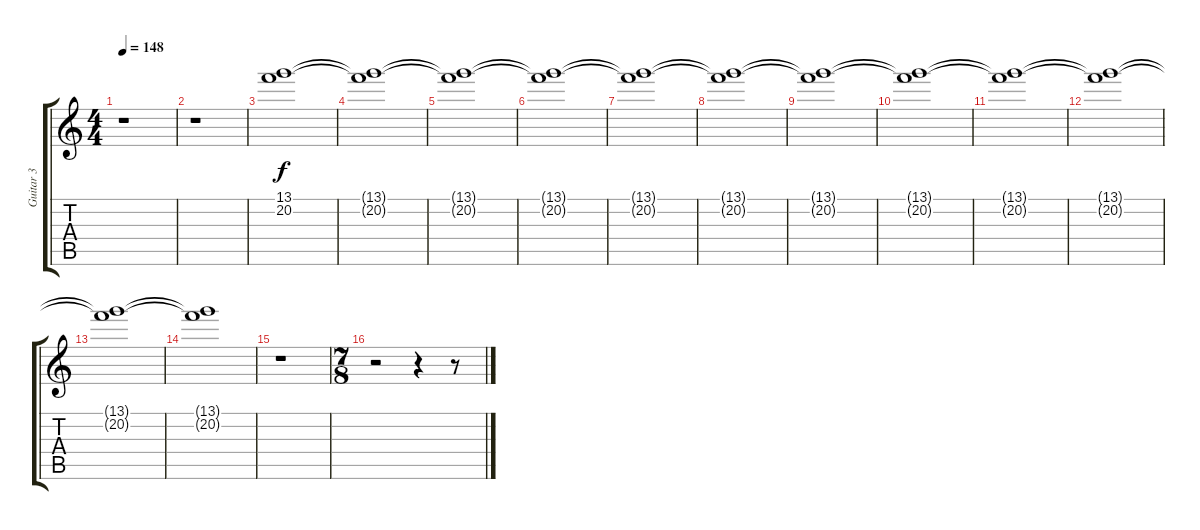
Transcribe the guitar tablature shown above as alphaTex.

\track ("Guitar 3" "Guitar 3") {instrument distortionguitar}
\staff {score tabs}
\tuning (E4 B3 G3 D3 A2 E2) {hide}
\ts (4 4)
\tempo 148
\clef g2
\ks c
r.1{dy f} |
r.1 |
(13.1 20.2).1{volume 6} |
(13.1{t} 20.2{t}).1 |
(13.1{t} 20.2{t}).1 |
(13.1{t} 20.2{t}).1 |
(13.1{t} 20.2{t}).1 |
(13.1{t} 20.2{t}).1 |
(13.1{t} 20.2{t}).1 |
(13.1{t} 20.2{t}).1 |
(13.1{t} 20.2{t}).1 |
(13.1{t} 20.2{t}).1 |
(13.1{t} 20.2{t}).1 |
(13.1{t} 20.2{t}).1 |
r.1 |
\ts (7 8)
r.2 r.4 r.8
